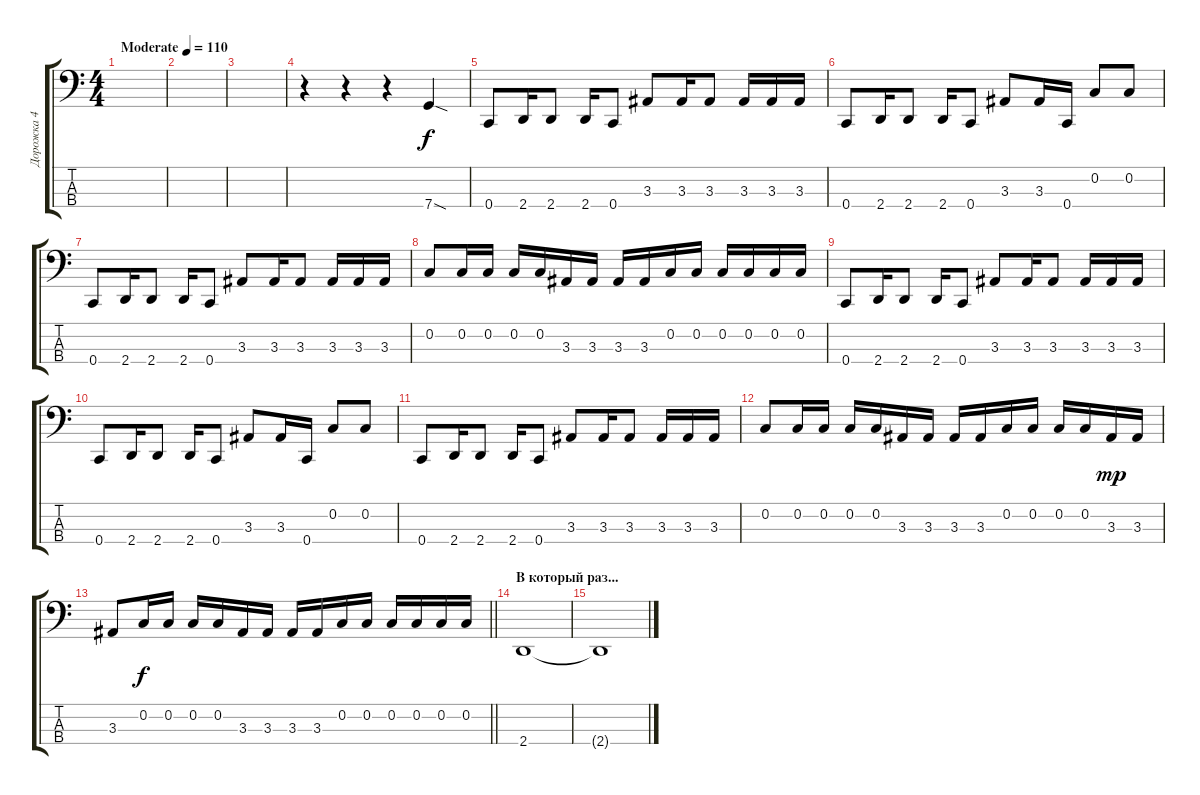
\track ("Дорожка 4" "Дорожка 4") {instrument electricbassfinger}
\staff {score tabs}
\tuning (F2 C2 G1 C1) {hide}
\ts (4 4)
\tempo (110 "Moderate")
\clef f4
\ks c
|
|
|
r.4 r.4 r.4 7.4{sod}.4 |
0.4.8 2.4.16 2.4.8 2.4.16 0.4.8 3.3.8 3.3.16 3.3.8 3.3.16 3.3.16 3.3.16 |
0.4.8 2.4.16 2.4.8 2.4.16 0.4.8 3.3.8 3.3.16 0.4.16 0.2.8 0.2.8 |
0.4.8 2.4.16 2.4.8 2.4.16 0.4.8 3.3.8 3.3.16 3.3.8 3.3.16 3.3.16 3.3.16 |
0.2.8 0.2.16 0.2.16 0.2.16 0.2.16 3.3.16 3.3.16 3.3.16 3.3.16 0.2.16 0.2.16 0.2.16 0.2.16 0.2.16 0.2.16 |
0.4.8 2.4.16 2.4.8 2.4.16 0.4.8 3.3.8 3.3.16 3.3.8 3.3.16 3.3.16 3.3.16 |
0.4.8 2.4.16 2.4.8 2.4.16 0.4.8 3.3.8 3.3.16 0.4.16 0.2.8 0.2.8 |
0.4.8 2.4.16 2.4.8 2.4.16 0.4.8 3.3.8 3.3.16 3.3.8 3.3.16 3.3.16 3.3.16 |
0.2.8 0.2.16 0.2.16 0.2.16 0.2.16 3.3.16 3.3.16 3.3.16 3.3.16 0.2.16 0.2.16 0.2.16 0.2.16 3.3.16{dy mp} 3.3.16 |
\barLineRight lightlight
3.3.8 0.2.16{dy f} 0.2.16 0.2.16 0.2.16 3.3.16 3.3.16 3.3.16 3.3.16 0.2.16 0.2.16 0.2.16 0.2.16 0.2.16 0.2.16 |
\section ("" "В который раз...")
2.4.1 |
2.4{t}.1
